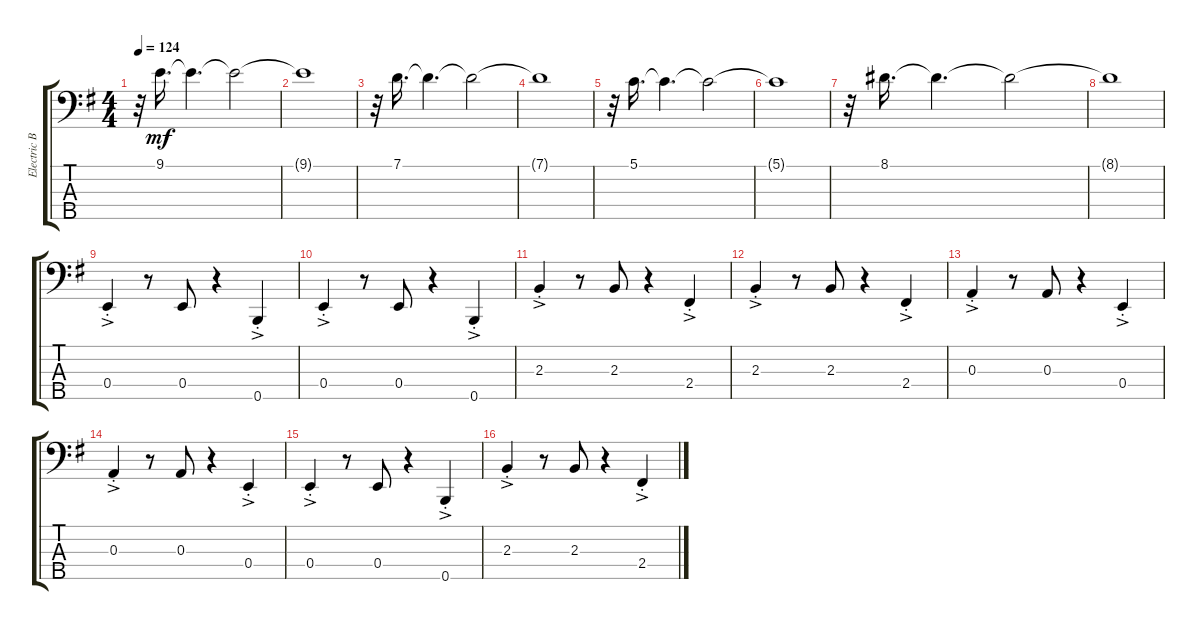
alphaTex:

\track ("Electric Bass" "Electric B") {instrument electricbassfinger}
\staff {score tabs}
\tuning (G2 D2 A1 E1 B0) {hide}
\ts (4 4)
\tempo 124
\clef f4
\ks g
r.32{dy mf} 9.1.16{d} 9.1{t}.4{d} 9.1{t}.2 |
9.1{t}.1 |
r.32 7.1.16{d} 7.1{t}.4{d} 7.1{t}.2 |
7.1{t}.1 |
r.32 5.1.16{d} 5.1{t}.4{d} 5.1{t}.2 |
5.1{t}.1 |
r.32 8.1.16{d} 8.1{t}.4{d} 8.1{t}.2 |
8.1{t}.1 |
0.4{ac st}.4 r.8 0.4.8 r.4 0.5{ac st}.4 |
0.4{ac st}.4 r.8 0.4.8 r.4 0.5{ac st}.4 |
2.3{ac st}.4 r.8 2.3.8 r.4 2.4{ac st}.4 |
2.3{ac st}.4 r.8 2.3.8 r.4 2.4{ac st}.4 |
0.3{ac st}.4 r.8 0.3.8 r.4 0.4{ac st}.4 |
0.3{ac st}.4 r.8 0.3.8 r.4 0.4{ac st}.4 |
0.4{ac st}.4 r.8 0.4.8 r.4 0.5{ac st}.4 |
2.3{ac st}.4 r.8 2.3.8 r.4 2.4{ac st}.4
